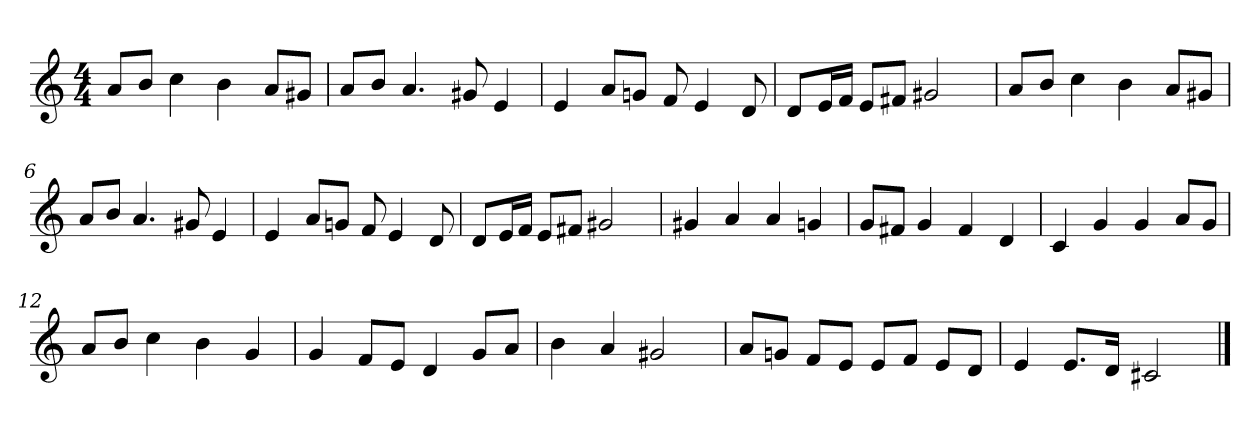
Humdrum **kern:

**kern
*part1
*staff1
*clefG2
*M4/4
=1
8a/L
8b/J
4cc
4b
8a/L
8g#X/J
=2
8a/L
8b/J
4.a
8g#X
4e
=3
4e
8a/L
8gn/J
8f
4e
8d
=4
8d/L
16e/L
16f/JJ
8e/L
8f#X/J
2g#X
=5
8a/L
8b/J
4cc
4b
8a/L
8g#X/J
=6
8a/L
8b/J
4.a
8g#X
4e
=7
4e
8a/L
8gn/J
8f
4e
8d
=8
8d/L
16e/L
16f/JJ
8e/L
8f#X/J
2g#X
=9
4g#X
4a
4a
4gn
=10
8g/L
8f#X/J
4g
4f#
4d
=11
4c
4g
4g
8a/L
8g/J
=12
8a/L
8b/J
4cc
4b
4g
=13
4g
8f/L
8e/J
4d
8g/L
8a/J
=14
4b
4a
2g#X
=15
8a/L
8gn/J
8f/L
8e/J
8e/L
8f/J
8e/L
8d/J
=16
4e
8.e/L
16d/Jk
2c#X
==
*-
